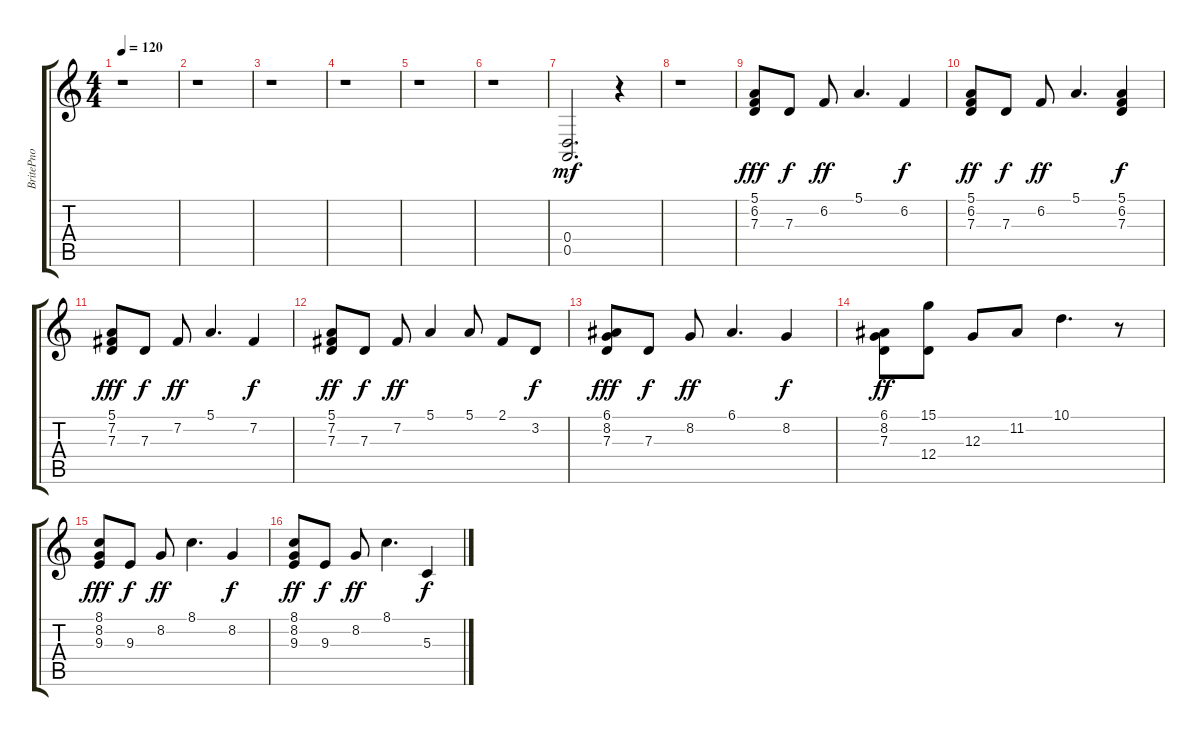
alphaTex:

\track ("BritePno" "BritePno") {instrument brightacousticpiano}
\staff {score tabs}
\tuning (E4 B3 G3 D3 A2 E2) {hide}
\ts (4 4)
\tempo 120
\clef g2
\ks c
r.1{dy f} |
r.1 |
r.1 |
r.1 |
r.1 |
r.1 |
(0.4 0.5).2{d dy mf} r.4 |
r.1 |
(5.1 6.2 7.3).8{dy fff} 7.3.8{dy f} 6.2.8{dy ff} 5.1.4{d} 6.2.4{dy f} |
(5.1 6.2 7.3).8{dy ff} 7.3.8{dy f} 6.2.8{dy ff} 5.1.4{d} (5.1 6.2 7.3).4{dy f} |
(5.1 7.2 7.3).8{dy fff} 7.3.8{dy f} 7.2.8{dy ff} 5.1.4{d} 7.2.4{dy f} |
(5.1 7.2 7.3).8{dy ff} 7.3.8{dy f} 7.2.8{dy ff} 5.1.4 5.1.8 2.1.8 3.2.8{dy f} |
(6.1 8.2 7.3).8{dy fff} 7.3.8{dy f} 8.2.8{dy ff} 6.1.4{d} 8.2.4{dy f} |
(6.1 8.2 7.3).8{dy ff} (15.1 12.4).8 12.3.8 11.2.8 10.1.4{d} r.8 |
(8.1 8.2 9.3).8{dy fff} 9.3.8{dy f} 8.2.8{dy ff} 8.1.4{d} 8.2.4{dy f} |
(8.1 8.2 9.3).8{dy ff} 9.3.8{dy f} 8.2.8{dy ff} 8.1.4{d} 5.3.4{dy f}
